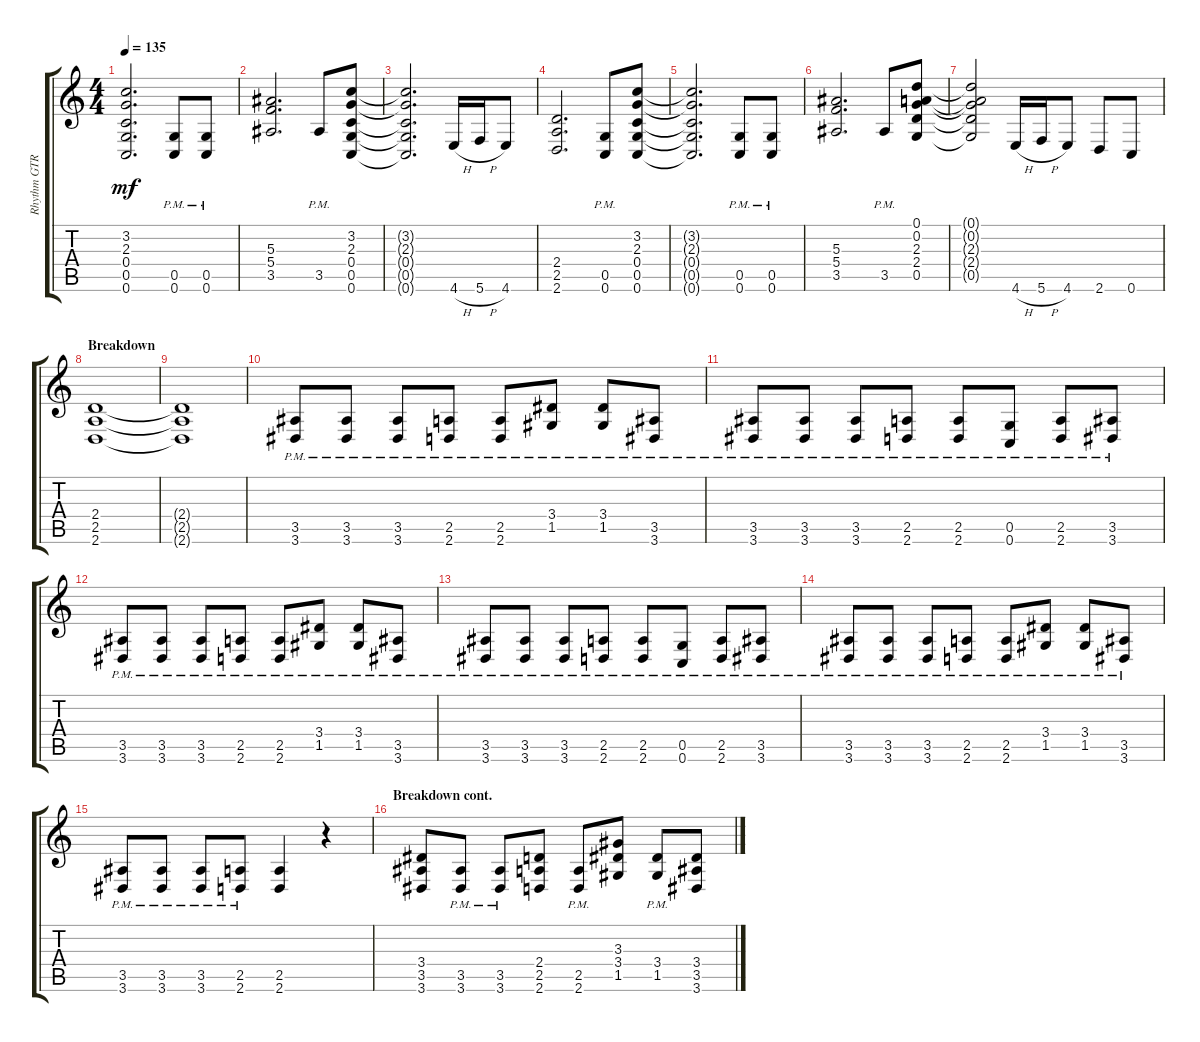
\track ("Rhythm GTR 1" "Rhythm GTR") {instrument overdrivenguitar}
\staff {score tabs}
\tuning (D4 A3 F3 C3 G2 C2) {hide}
\ts (4 4)
\tempo 135
\clef g2
\ks aminor
(3.2{t} 2.3{t} 0.4{t} 0.5{t} 0.6{t}).2{d dy mf} (0.5{pm} 0.6{pm}).8 (0.5{pm} 0.6{pm}).8 |
(5.3 5.4 3.5).2{d} 3.5{pm}.8 (3.2 2.3 0.4 0.5 0.6).8 |
(3.2{t} 2.3{t} 0.4{t} 0.5{t} 0.6{t}).2{d} 4.6{h}.16 5.6{h}.16 4.6.8 |
(2.4 2.5 2.6).2{d} (0.5{pm} 0.6{pm}).8 (3.2 2.3 0.4 0.5 0.6).8 |
(3.2{t} 2.3{t} 0.4{t} 0.5{t} 0.6{t}).2{d} (0.5{pm} 0.6{pm}).8 (0.5{pm} 0.6{pm}).8 |
(5.3 5.4 3.5).2{d} 3.5{pm}.8 (0.1 0.2 2.3 2.4 0.5).8 |
(0.1{t} 0.2{t} 2.3{t} 2.4{t} 0.5{t}).2 4.6{h}.16 5.6{h}.16 4.6.8 2.6.8 0.6.8 |
\section ("" "Breakdown")
(2.4 2.5 2.6).1 |
(2.4{t} 2.5{t} 2.6{t}).1 |
(3.5{pm} 3.6{pm}).8 (3.5{pm} 3.6{pm}).8 (3.5{pm} 3.6{pm}).8 (2.5{pm} 2.6{pm}).8 (2.5{pm} 2.6{pm}).8 (3.4{pm} 1.5{pm}).8 (3.4{pm} 1.5{pm}).8 (3.5{pm} 3.6{pm}).8 |
(3.5{pm} 3.6{pm}).8 (3.5{pm} 3.6{pm}).8 (3.5{pm} 3.6{pm}).8 (2.5{pm} 2.6{pm}).8 (2.5{pm} 2.6{pm}).8 (0.5{pm} 0.6{pm}).8 (2.5{pm} 2.6{pm}).8 (3.5{pm} 3.6{pm}).8 |
(3.5{pm} 3.6{pm}).8 (3.5{pm} 3.6{pm}).8 (3.5{pm} 3.6{pm}).8 (2.5{pm} 2.6{pm}).8 (2.5{pm} 2.6{pm}).8 (3.4{pm} 1.5{pm}).8 (3.4{pm} 1.5{pm}).8 (3.5{pm} 3.6{pm}).8 |
(3.5{pm} 3.6{pm}).8 (3.5{pm} 3.6{pm}).8 (3.5{pm} 3.6{pm}).8 (2.5{pm} 2.6{pm}).8 (2.5{pm} 2.6{pm}).8 (0.5{pm} 0.6{pm}).8 (2.5{pm} 2.6{pm}).8 (3.5{pm} 3.6{pm}).8 |
(3.5{pm} 3.6{pm}).8 (3.5{pm} 3.6{pm}).8 (3.5{pm} 3.6{pm}).8 (2.5{pm} 2.6{pm}).8 (2.5{pm} 2.6{pm}).8 (3.4{pm} 1.5{pm}).8 (3.4{pm} 1.5{pm}).8 (3.5{pm} 3.6{pm}).8 |
(3.5{pm} 3.6{pm}).8 (3.5{pm} 3.6{pm}).8 (3.5{pm} 3.6{pm}).8 (2.5{pm} 2.6{pm}).8 (2.5 2.6).4 r.4 |
\section ("" "Breakdown cont.")
(3.4 3.5 3.6).8 (3.5{pm} 3.6{pm}).8 (3.5{pm} 3.6{pm}).8 (2.4 2.5 2.6).8 (2.5{pm} 2.6{pm}).8 (3.3 3.4 1.5).8 (3.4{pm} 1.5{pm}).8 (3.4 3.5 3.6).8
